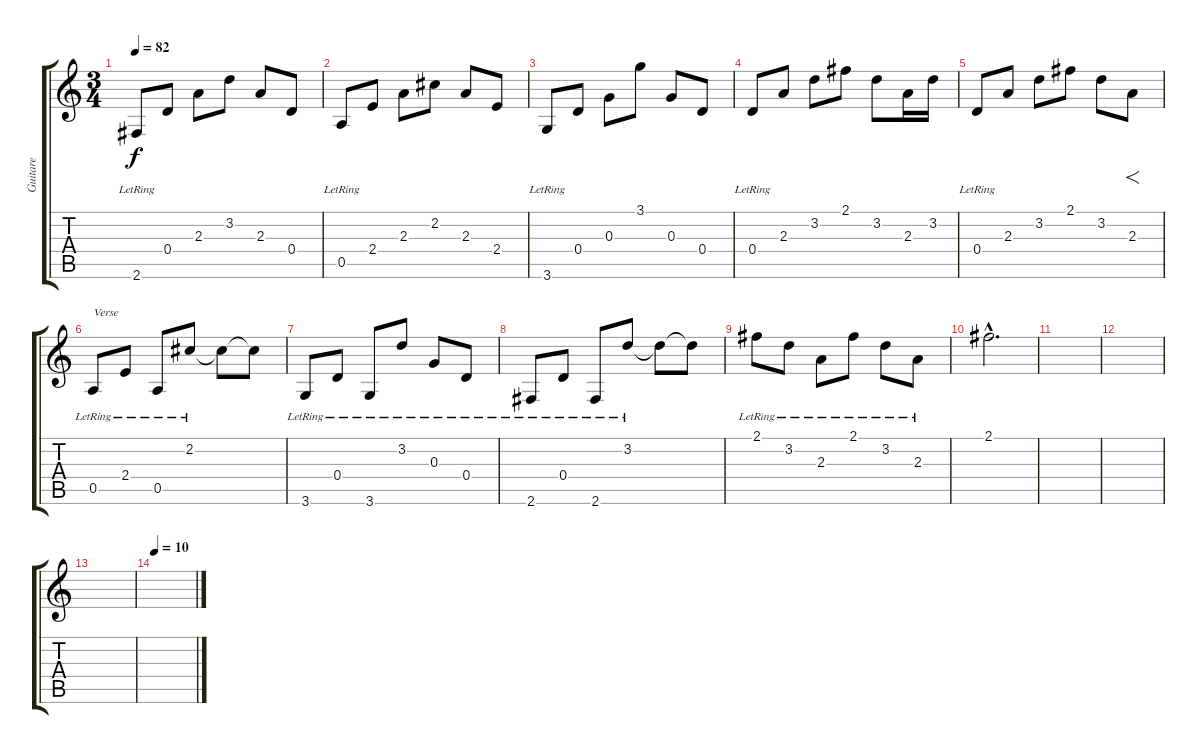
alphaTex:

\track ("Guitare" "Guitare") {instrument electricguitarclean}
\staff {score tabs}
\tuning (E4 B3 G3 D3 A2 E2) {hide}
\ts (3 4)
\tempo 82
\clef g2
\ks c
2.6{lr}.8{dy f} 0.4.8 2.3.8 3.2.8 2.3.8 0.4.8 |
0.5{lr}.8 2.4.8 2.3.8 2.2.8 2.3.8 2.4.8 |
3.6{lr}.8 0.4.8 0.3.8 3.1.8 0.3.8 0.4.8 |
0.4{lr}.8 2.3.8 3.2.8 2.1.8 3.2.8 2.3.16 3.2.16 |
0.4{lr}.8 2.3.8 3.2.8 2.1.8 3.2.8 2.3.8{f} |
0.5{lr}.8{txt "Verse" instrument electricguitarclean} 2.4{lr}.8 0.5{lr}.8 2.2{lr}.8 2.2{t}.8 2.2{t}.8 |
3.6{lr}.8 0.4{lr}.8 3.6{lr}.8 3.2{lr}.8 0.3{lr}.8 0.4{lr}.8 |
2.6{lr}.8 0.4{lr}.8 2.6{lr}.8 3.2{lr}.8 3.2{t}.8 3.2{t}.8 |
2.1{lr}.8 3.2{lr}.8 2.3{lr}.8 2.1{lr}.8 3.2{lr}.8 2.3{lr}.8 |
2.1{hac}.2{d} |
|
|
|
\tempo 10
